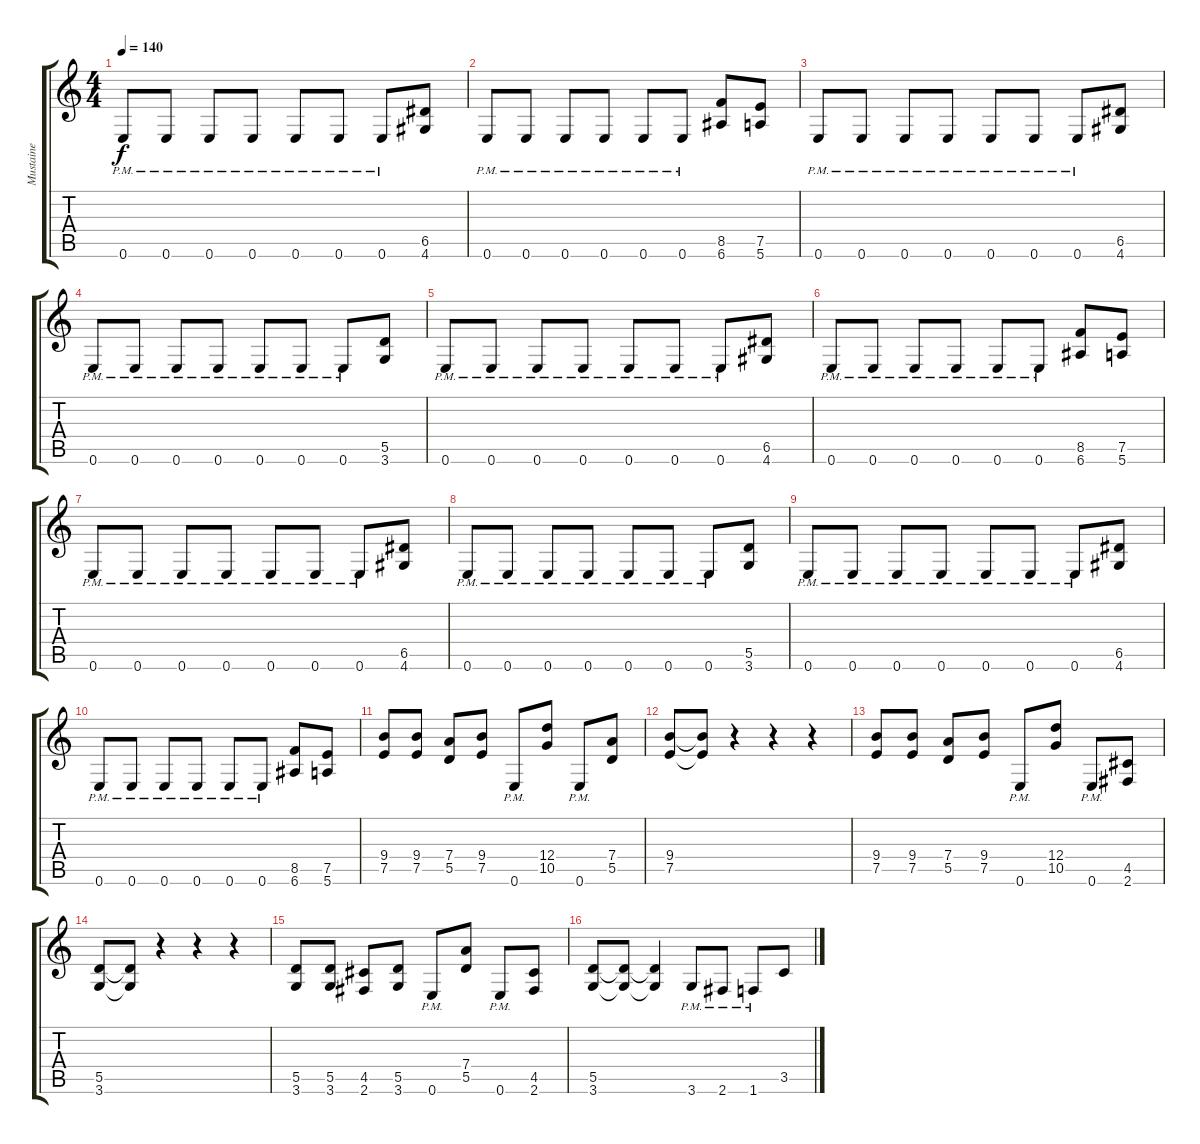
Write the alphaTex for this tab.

\track ("Mustaine" "Mustaine") {instrument distortionguitar}
\staff {score tabs}
\tuning (E4 B3 G3 D3 A2 E2) {hide}
\ts (4 4)
\tempo 140
\clef g2
\ks c
0.6{pm}.8{dy f} 0.6{pm}.8 0.6{pm}.8 0.6{pm}.8 0.6{pm}.8 0.6{pm}.8 0.6{pm}.8 (6.5 4.6).8 |
0.6{pm}.8 0.6{pm}.8 0.6{pm}.8 0.6{pm}.8 0.6{pm}.8 0.6{pm}.8 (8.5 6.6).8 (7.5 5.6).8 |
0.6{pm}.8 0.6{pm}.8 0.6{pm}.8 0.6{pm}.8 0.6{pm}.8 0.6{pm}.8 0.6{pm}.8 (6.5 4.6).8 |
0.6{pm}.8 0.6{pm}.8 0.6{pm}.8 0.6{pm}.8 0.6{pm}.8 0.6{pm}.8 0.6{pm}.8 (5.5 3.6).8 |
0.6{pm}.8 0.6{pm}.8 0.6{pm}.8 0.6{pm}.8 0.6{pm}.8 0.6{pm}.8 0.6{pm}.8 (6.5 4.6).8 |
0.6{pm}.8 0.6{pm}.8 0.6{pm}.8 0.6{pm}.8 0.6{pm}.8 0.6{pm}.8 (8.5 6.6).8 (7.5 5.6).8 |
0.6{pm}.8 0.6{pm}.8 0.6{pm}.8 0.6{pm}.8 0.6{pm}.8 0.6{pm}.8 0.6{pm}.8 (6.5 4.6).8 |
0.6{pm}.8 0.6{pm}.8 0.6{pm}.8 0.6{pm}.8 0.6{pm}.8 0.6{pm}.8 0.6{pm}.8 (5.5 3.6).8 |
0.6{pm}.8 0.6{pm}.8 0.6{pm}.8 0.6{pm}.8 0.6{pm}.8 0.6{pm}.8 0.6{pm}.8 (6.5 4.6).8 |
0.6{pm}.8 0.6{pm}.8 0.6{pm}.8 0.6{pm}.8 0.6{pm}.8 0.6{pm}.8 (8.5 6.6).8 (7.5 5.6).8 |
(9.4 7.5).8 (9.4 7.5).8 (7.4 5.5).8 (9.4 7.5).8 0.6{pm}.8 (12.4 10.5).8 0.6{pm}.8 (7.4 5.5).8 |
(9.4 7.5).8 (9.4{t} 7.5{t}).8 r.4 r.4 r.4 |
(9.4 7.5).8 (9.4 7.5).8 (7.4 5.5).8 (9.4 7.5).8 0.6{pm}.8 (12.4 10.5).8 0.6{pm}.8 (4.5 2.6).8 |
(5.5 3.6).8 (5.5{t} 3.6{t}).8 r.4 r.4 r.4 |
(5.5 3.6).8 (5.5 3.6).8 (4.5 2.6).8 (5.5 3.6).8 0.6{pm}.8 (7.4 5.5).8 0.6{pm}.8 (4.5 2.6).8 |
(5.5 3.6).8 (5.5{t} 3.6{t}).8 (5.5{t} 3.6{t}).4 3.6{pm}.8 2.6{pm}.8 1.6{pm}.8 3.5.8
